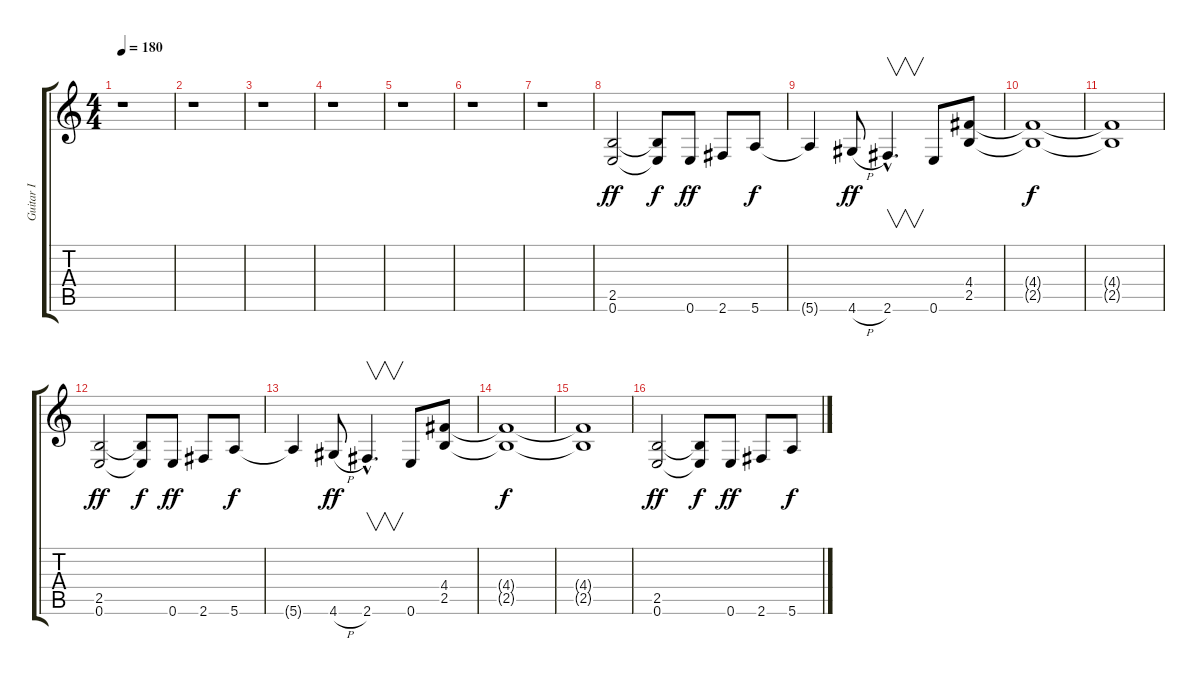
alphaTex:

\track ("Guitar I" "Guitar I") {instrument overdrivenguitar}
\staff {score tabs}
\tuning (E4 B3 G3 D3 A2 E2) {hide}
\ts (4 4)
\tempo 180
\clef g2
\ks c
r.1{dy f} |
r.1 |
r.1 |
r.1 |
r.1 |
r.1 |
r.1 |
(2.5 0.6).2{dy ff} (2.5{t} 0.6{t}).8{dy f} 0.6.8{dy ff} 2.6.8 5.6.8{dy f} |
5.6{t}.4 4.6{h}.8{dy ff} 2.6{hac}.4{v d} 0.6.8 (4.4 2.5).8 |
(4.4{t} 2.5{t}).1{dy f} |
(4.4{t} 2.5{t}).1 |
(2.5 0.6).2{dy ff} (2.5{t} 0.6{t}).8{dy f} 0.6.8{dy ff} 2.6.8 5.6.8{dy f} |
5.6{t}.4 4.6{h}.8{dy ff} 2.6{hac}.4{v d} 0.6.8 (4.4 2.5).8 |
(4.4{t} 2.5{t}).1{dy f} |
(4.4{t} 2.5{t}).1 |
(2.5 0.6).2{dy ff} (2.5{t} 0.6{t}).8{dy f} 0.6.8{dy ff} 2.6.8 5.6.8{dy f}
